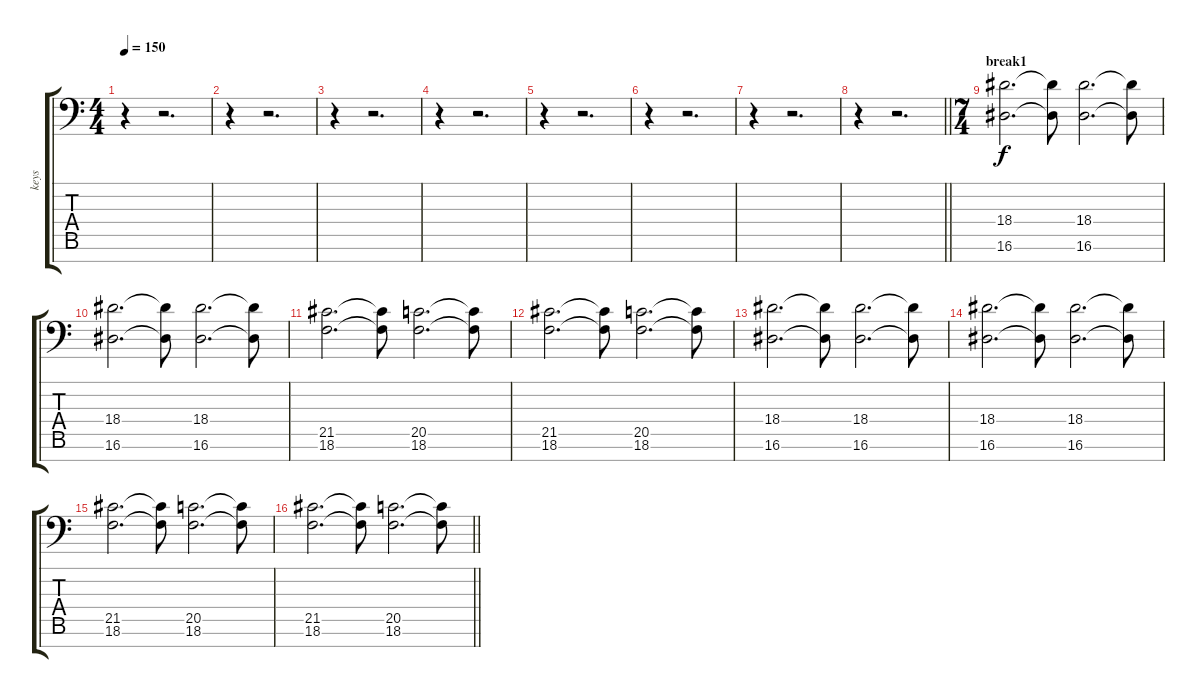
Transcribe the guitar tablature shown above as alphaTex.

\track ("keys" "keys") {instrument choiraahs}
\staff {score tabs}
\tuning (B3 G3 D3 A2 E2 B1 E1) {hide}
\ts (4 4)
\tempo 150
\clef f4
\ks c
r.4{dy f} r.2{d} |
r.4 r.2{d} |
r.4 r.2{d} |
r.4 r.2{d} |
r.4 r.2{d} |
r.4 r.2{d} |
r.4 r.2{d} |
\barLineRight lightlight
r.4 r.2{d} |
\ts (7 4)
\section ("" "break1")
(18.4 16.6).2{d} (18.4{t} 16.6{t}).8 (18.4 16.6).2{d} (18.4{t} 16.6{t}).8 |
(18.4 16.6).2{d} (18.4{t} 16.6{t}).8 (18.4 16.6).2{d} (18.4{t} 16.6{t}).8 |
(21.5 18.6).2{d} (21.5{t} 18.6{t}).8 (20.5 18.6).2{d} (20.5{t} 18.6{t}).8 |
(21.5 18.6).2{d} (21.5{t} 18.6{t}).8 (20.5 18.6).2{d} (20.5{t} 18.6{t}).8 |
(18.4 16.6).2{d} (18.4{t} 16.6{t}).8 (18.4 16.6).2{d} (18.4{t} 16.6{t}).8 |
(18.4 16.6).2{d} (18.4{t} 16.6{t}).8 (18.4 16.6).2{d} (18.4{t} 16.6{t}).8 |
(21.5 18.6).2{d} (21.5{t} 18.6{t}).8 (20.5 18.6).2{d} (20.5{t} 18.6{t}).8 |
\barLineRight lightlight
(21.5 18.6).2{d} (21.5{t} 18.6{t}).8 (20.5 18.6).2{d} (20.5{t} 18.6{t}).8
